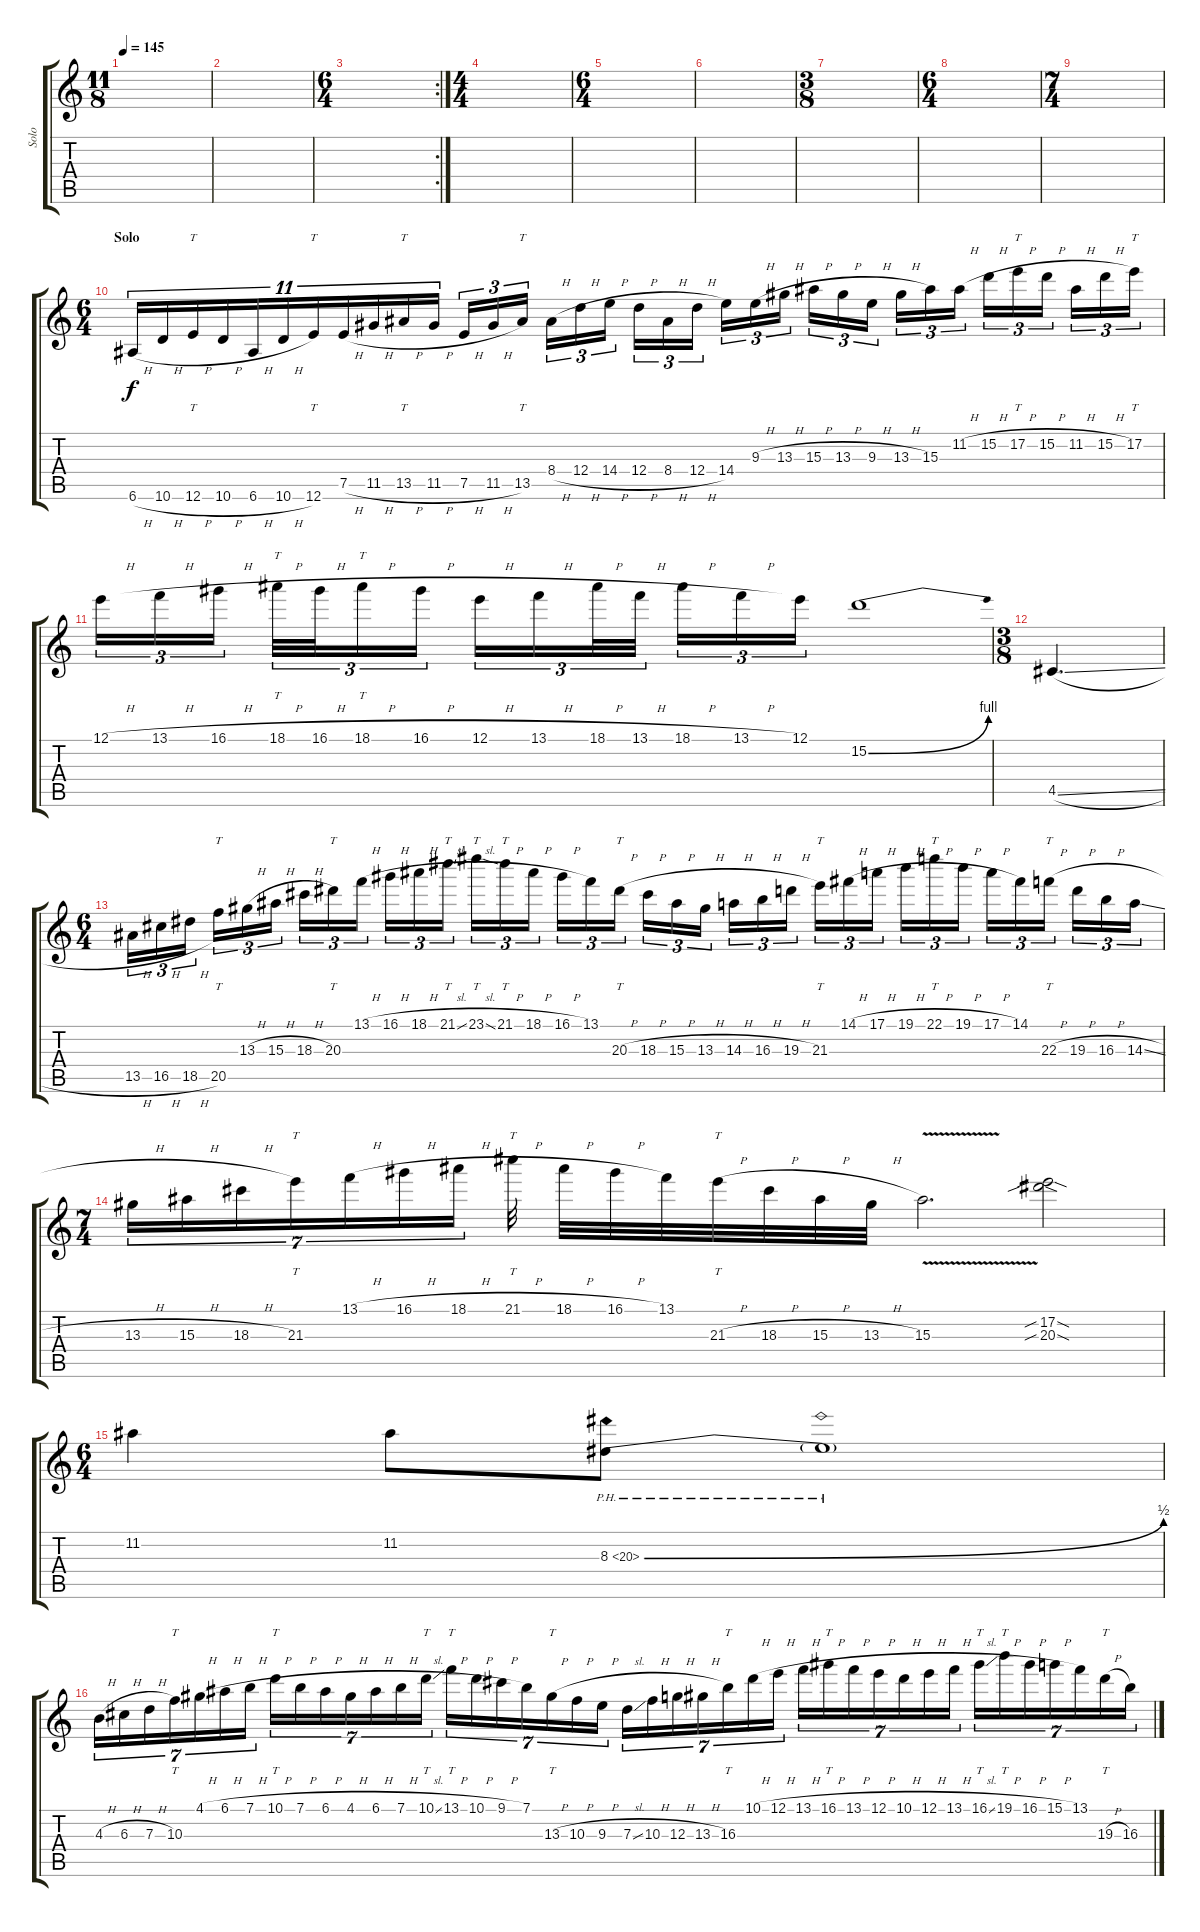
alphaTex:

\track ("Solo" "Solo") {instrument overdrivenguitar}
\staff {score tabs}
\tuning (E4 B3 G3 D3 A2 E2) {hide}
\ts (11 8)
\tempo 145
\clef g2
\ks c
|
|
\rc 2
\ts (6 4)
|
\ts (4 4)
|
\ts (6 4)
|
|
\ts (3 8)
|
\ts (6 4)
|
\ts (7 4)
|
\ts (6 4)
\section ("" "Solo")
6.6{h}.16{tu (11 8)} 10.6{h}.16{tu (11 8)} 12.6{h}.16{tt tu (11 8)} 10.6{h}.16{tu (11 8)} 6.6{h}.16{tu (11 8)} 10.6{h}.16{tu (11 8)} 12.6.16{tt tu (11 8)} 7.5{h}.16{tu (11 8)} 11.5{h}.16{tu (11 8)} 13.5{h}.16{tt tu (11 8)} 11.5{h}.16{tu (11 8)} 7.5{h}.16{tu (3 2)} 11.5{h}.16{tu (3 2)} 13.5.16{tt tu (3 2)} 8.4{h}.16{tu (3 2)} 12.4{h}.16{tu (3 2)} 14.4{h}.16{tu (3 2)} 12.4{h}.16{tu (3 2)} 8.4{h}.16{tu (3 2)} 12.4{h}.16{tu (3 2)} 14.4.16{tu (3 2)} 9.3{h}.16{tu (3 2)} 13.3{h}.16{tu (3 2)} 15.3{h}.16{tu (3 2)} 13.3{h}.16{tu (3 2)} 9.3{h}.16{tu (3 2)} 13.3{h}.16{tu (3 2)} 15.3.16{tu (3 2)} 11.2{h}.16{tu (3 2)} 15.2{h}.16{tu (3 2)} 17.2{h}.16{tt tu (3 2)} 15.2{h}.16{tu (3 2)} 11.2{h}.16{tu (3 2)} 15.2{h}.16{tu (3 2)} 17.2.16{tt tu (3 2)} |
12.1{h}.16{tu (3 2)} 13.1{h}.16{tu (3 2)} 16.1{h}.16{tu (3 2)} 18.1{h}.32{tt tu (3 2)} 16.1{h}.32{tu (3 2)} 18.1{h}.16{tt tu (3 2)} 16.1{h}.16{tu (3 2)} 12.1{h}.16{tu (3 2)} 13.1{h}.16{tu (3 2)} 18.1{h}.32{tu (3 2)} 13.1{h}.32{tu (3 2)} 18.1{h}.16{tu (3 2)} 13.1{h}.16{tu (3 2)} 12.1.16{tu (3 2)} 15.2{be (bend 0 0 60 4)}.1 |
\ts (3 8)
4.5{sl}.4{d} |
\ts (6 4)
13.5{h}.16{tu (3 2)} 16.5{h}.16{tu (3 2)} 18.5{h}.16{tu (3 2)} 20.5.16{tt tu (3 2)} 13.3{h}.16{tu (3 2)} 15.3{h}.16{tu (3 2)} 18.3{h}.16{tu (3 2)} 20.3.16{tt tu (3 2)} 13.1{h}.16{tu (3 2)} 16.1{h}.16{tu (3 2)} 18.1{h}.16{tu (3 2)} 21.1{sl}.16{tt tu (3 2)} 23.1{sl}.16{tt tu (3 2)} 21.1{h}.16{tt tu (3 2)} 18.1{h}.16{tu (3 2)} 16.1{h}.16{tu (3 2)} 13.1.16{tu (3 2)} 20.3{h}.16{tt tu (3 2)} 18.3{h}.16{tu (3 2)} 15.3{h}.16{tu (3 2)} 13.3{h}.16{tu (3 2)} 14.3{h}.16{tu (3 2)} 16.3{h}.16{tu (3 2)} 19.3{h}.16{tu (3 2)} 21.3.16{tt tu (3 2)} 14.1{h}.16{tu (3 2)} 17.1{h}.16{tu (3 2)} 19.1{h}.16{tu (3 2)} 22.1{h}.16{tt tu (3 2)} 19.1{h}.16{tu (3 2)} 17.1{h}.16{tu (3 2)} 14.1.16{tu (3 2)} 22.3{h}.16{tt tu (3 2)} 19.3{h}.16{tu (3 2)} 16.3{h}.16{tu (3 2)} 14.3{sl}.16{tu (3 2)} |
\ts (7 4)
13.3{h}.16{tu (7 4)} 15.3{h}.16{tu (7 4)} 18.3{h}.16{tu (7 4)} 21.3.16{tt tu (7 4)} 13.1{h}.16{tu (7 4)} 16.1{h}.16{tu (7 4)} 18.1{h}.16{tu (7 4)} 21.1{h}.32{tt} 18.1{h}.32 16.1{h}.32 13.1.32 21.3{h}.32{tt} 18.3{h}.32 15.3{h}.32 13.3{h}.32 15.3{v}.2{d} (17.2{sib sod} 20.3{sib sod}).2 |
\ts (6 4)
11.2.4 11.2.8 8.3{be (bend 0 0 60 2) ph 12}.8 8.3{ph 12 t}.1 |
4.3{h}.16{tu (7 4)} 6.3{h}.16{tu (7 4)} 7.3{h}.16{tu (7 4)} 10.3.16{tt tu (7 4)} 4.1{h}.16{tu (7 4)} 6.1{h}.16{tu (7 4)} 7.1{h}.16{tu (7 4)} 10.1{h}.16{tt tu (7 4)} 7.1{h}.16{tu (7 4)} 6.1{h}.16{tu (7 4)} 4.1{h}.16{tu (7 4)} 6.1{h}.16{tu (7 4)} 7.1{h}.16{tu (7 4)} 10.1{sl}.16{tt tu (7 4)} 13.1{h}.16{tt tu (7 4)} 10.1{h}.16{tu (7 4)} 9.1{h}.16{tu (7 4)} 7.1.16{tu (7 4)} 13.3{h}.16{tt tu (7 4)} 10.3{h}.16{tu (7 4)} 9.3{h}.16{tu (7 4)} 7.3{sl}.16{tu (7 4)} 10.3{h}.16{tu (7 4)} 12.3{h}.16{tu (7 4)} 13.3{h}.16{tu (7 4)} 16.3.16{tt tu (7 4)} 10.1{h}.16{tu (7 4)} 12.1{h}.16{tu (7 4)} 13.1{h}.16{tu (7 4)} 16.1{h}.16{tt tu (7 4)} 13.1{h}.16{tu (7 4)} 12.1{h}.16{tu (7 4)} 10.1{h}.16{tu (7 4)} 12.1{h}.16{tu (7 4)} 13.1{h}.16{tu (7 4)} 16.1{sl}.16{tt tu (7 4)} 19.1{h}.16{tt tu (7 4)} 16.1{h}.16{tu (7 4)} 15.1{h}.16{tu (7 4)} 13.1.16{tu (7 4)} 19.3{h}.16{tt tu (7 4)} 16.3.16{tu (7 4)}
